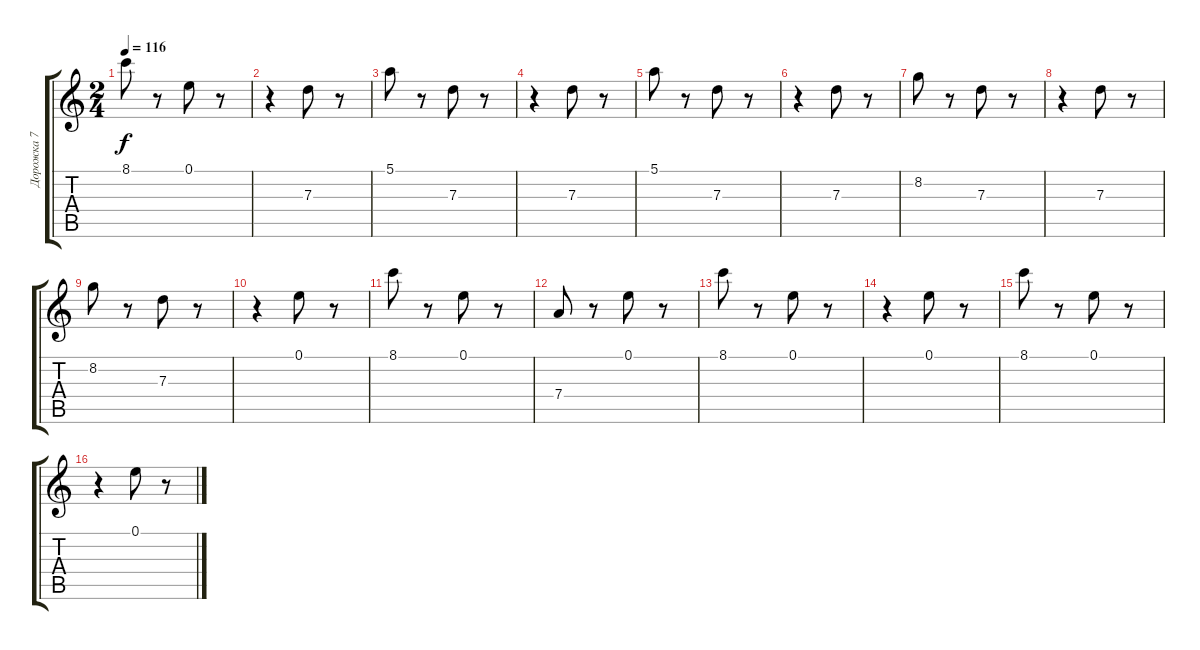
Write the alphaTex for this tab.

\track ("Дорожка 7" "Дорожка 7") {instrument acousticguitarsteel}
\staff {score tabs}
\tuning (E4 B3 G3 D3 A2 E2) {hide}
\ts (2 4)
\tempo 116
\clef g2
\ks c
8.1.8{dy f} r.8 0.1.8 r.8 |
r.4 7.3.8 r.8 |
5.1.8 r.8 7.3.8 r.8 |
r.4 7.3.8 r.8 |
5.1.8 r.8 7.3.8 r.8 |
r.4 7.3.8 r.8 |
8.2.8 r.8 7.3.8 r.8 |
r.4 7.3.8 r.8 |
8.2.8 r.8 7.3.8 r.8 |
r.4 0.1.8 r.8 |
8.1.8 r.8 0.1.8 r.8 |
7.4.8 r.8 0.1.8 r.8 |
8.1.8 r.8 0.1.8 r.8 |
r.4 0.1.8 r.8 |
8.1.8 r.8 0.1.8 r.8 |
r.4 0.1.8 r.8
